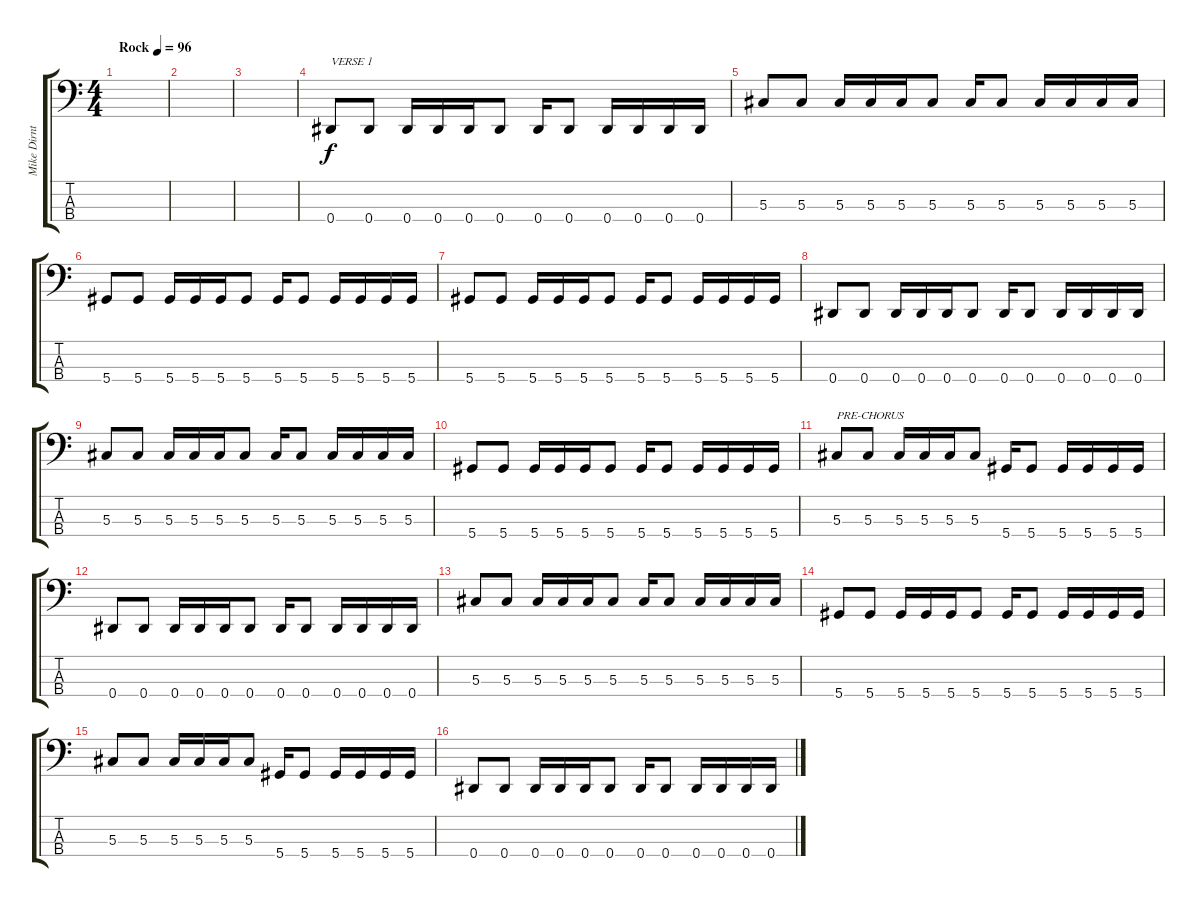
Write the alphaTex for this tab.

\track ("Mike Dirnt (Bass)" "Mike Dirnt") {instrument electricbasspick}
\staff {score tabs}
\tuning (Gb2 Db2 Ab1 Eb1) {hide}
\ts (4 4)
\tempo (96 "Rock")
\clef f4
\ks c
|
|
|
0.4.8{txt "VERSE 1"} 0.4.8 0.4.16 0.4.16 0.4.16 0.4.8 0.4.16 0.4.8 0.4.16 0.4.16 0.4.16 0.4.16 |
5.3.8 5.3.8 5.3.16 5.3.16 5.3.16 5.3.8 5.3.16 5.3.8 5.3.16 5.3.16 5.3.16 5.3.16 |
5.4.8 5.4.8 5.4.16 5.4.16 5.4.16 5.4.8 5.4.16 5.4.8 5.4.16 5.4.16 5.4.16 5.4.16 |
5.4.8 5.4.8 5.4.16 5.4.16 5.4.16 5.4.8 5.4.16 5.4.8 5.4.16 5.4.16 5.4.16 5.4.16 |
0.4.8 0.4.8 0.4.16 0.4.16 0.4.16 0.4.8 0.4.16 0.4.8 0.4.16 0.4.16 0.4.16 0.4.16 |
5.3.8 5.3.8 5.3.16 5.3.16 5.3.16 5.3.8 5.3.16 5.3.8 5.3.16 5.3.16 5.3.16 5.3.16 |
5.4.8 5.4.8 5.4.16 5.4.16 5.4.16 5.4.8 5.4.16 5.4.8 5.4.16 5.4.16 5.4.16 5.4.16 |
5.3.8{txt "PRE-CHORUS"} 5.3.8 5.3.16 5.3.16 5.3.16 5.3.8 5.4.16 5.4.8 5.4.16 5.4.16 5.4.16 5.4.16 |
0.4.8 0.4.8 0.4.16 0.4.16 0.4.16 0.4.8 0.4.16 0.4.8 0.4.16 0.4.16 0.4.16 0.4.16 |
5.3.8 5.3.8 5.3.16 5.3.16 5.3.16 5.3.8 5.3.16 5.3.8 5.3.16 5.3.16 5.3.16 5.3.16 |
5.4.8 5.4.8 5.4.16 5.4.16 5.4.16 5.4.8 5.4.16 5.4.8 5.4.16 5.4.16 5.4.16 5.4.16 |
5.3.8 5.3.8 5.3.16 5.3.16 5.3.16 5.3.8 5.4.16 5.4.8 5.4.16 5.4.16 5.4.16 5.4.16 |
0.4.8 0.4.8 0.4.16 0.4.16 0.4.16 0.4.8 0.4.16 0.4.8 0.4.16 0.4.16 0.4.16 0.4.16
